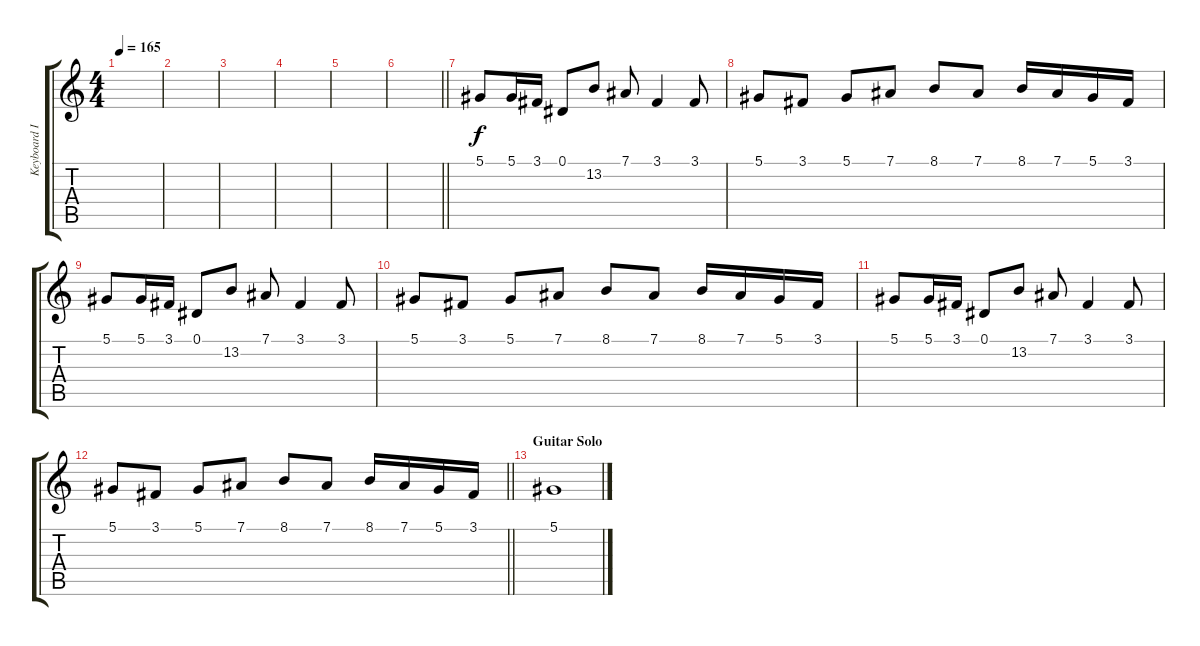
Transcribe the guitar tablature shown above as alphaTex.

\track ("Keyboard I" "Keyboard I") {instrument pad1newage}
\staff {score tabs}
\tuning (Eb4 Bb3 Gb3 Db3 Ab2 Eb2) {hide}
\ts (4 4)
\tempo 165
\clef g2
\ks c
|
|
|
|
|
\barLineRight lightlight
|
5.1.8 5.1.16 3.1.16 0.1.8 13.2.8 7.1.8 3.1.4 3.1.8 |
5.1.8 3.1.8 5.1.8 7.1.8 8.1.8 7.1.8 8.1.16 7.1.16 5.1.16 3.1.16 |
5.1.8 5.1.16 3.1.16 0.1.8 13.2.8 7.1.8 3.1.4 3.1.8 |
5.1.8 3.1.8 5.1.8 7.1.8 8.1.8 7.1.8 8.1.16 7.1.16 5.1.16 3.1.16 |
5.1.8 5.1.16 3.1.16 0.1.8 13.2.8 7.1.8 3.1.4 3.1.8 |
\barLineRight lightlight
5.1.8 3.1.8 5.1.8 7.1.8 8.1.8 7.1.8 8.1.16 7.1.16 5.1.16 3.1.16 |
\section ("" "Guitar Solo")
5.1.1
